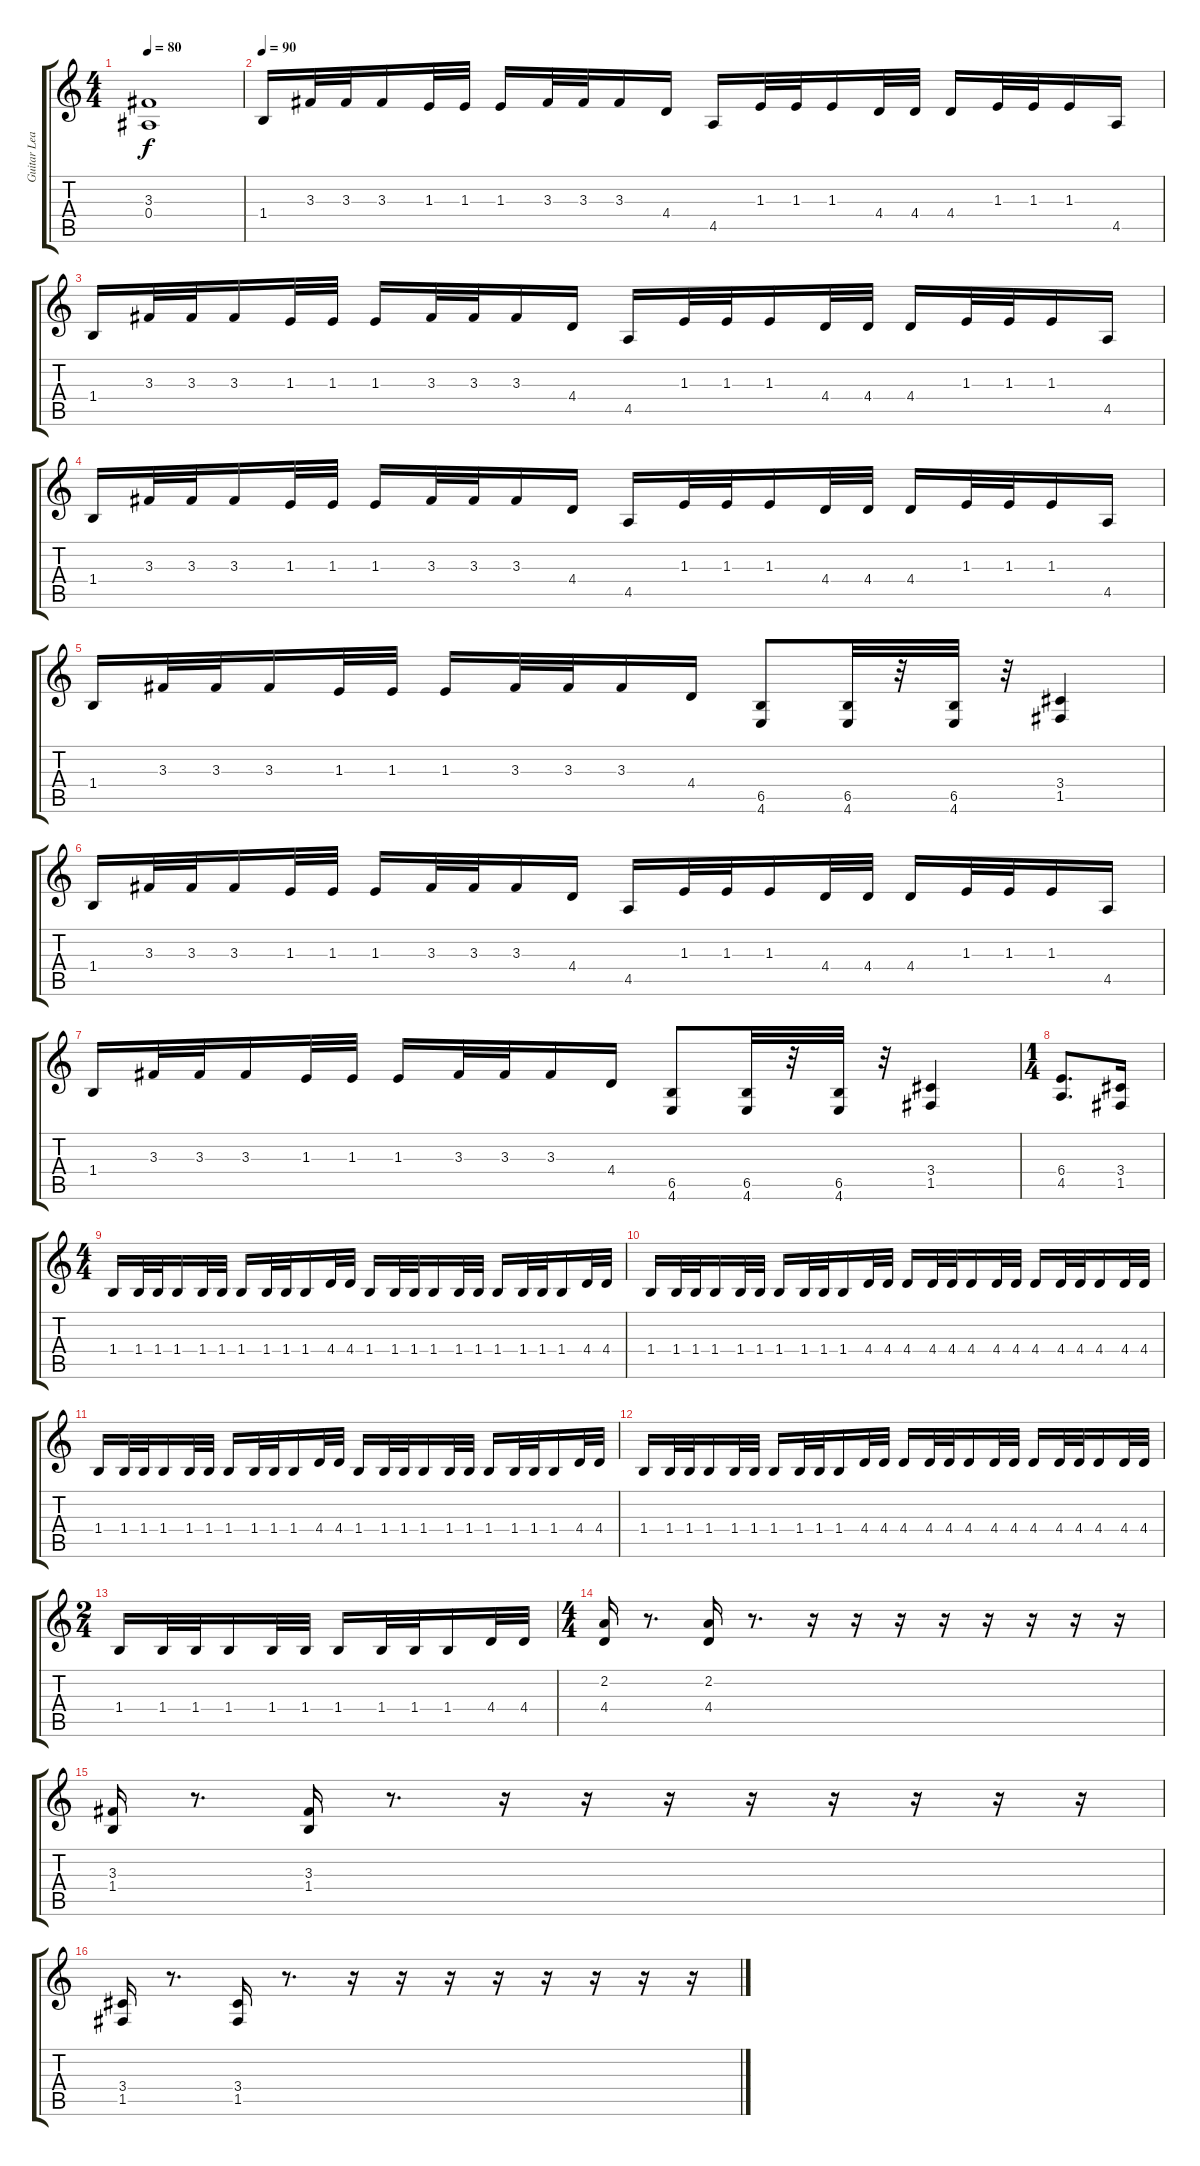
\track ("Guitar Leader" "Guitar Lea") {instrument distortionguitar}
\staff {score tabs}
\tuning (C4 G3 Eb3 Bb2 F2 C2) {hide}
\ts (4 4)
\tempo 80
\clef g2
\ks c
(3.3{t} 0.4{t}).1{dy f} |
\tempo 120
\tempo 90
1.4.16 3.3.32 3.3.32 3.3.16 1.3.32 1.3.32 1.3.16 3.3.32 3.3.32 3.3.16 4.4.16 4.5.16 1.3.32 1.3.32 1.3.16 4.4.32 4.4.32 4.4.16 1.3.32 1.3.32 1.3.16 4.5.16 |
1.4.16 3.3.32 3.3.32 3.3.16 1.3.32 1.3.32 1.3.16 3.3.32 3.3.32 3.3.16 4.4.16 4.5.16 1.3.32 1.3.32 1.3.16 4.4.32 4.4.32 4.4.16 1.3.32 1.3.32 1.3.16 4.5.16 |
1.4.16 3.3.32 3.3.32 3.3.16 1.3.32 1.3.32 1.3.16 3.3.32 3.3.32 3.3.16 4.4.16 4.5.16 1.3.32 1.3.32 1.3.16 4.4.32 4.4.32 4.4.16 1.3.32 1.3.32 1.3.16 4.5.16 |
1.4.16 3.3.32 3.3.32 3.3.16 1.3.32 1.3.32 1.3.16 3.3.32 3.3.32 3.3.16 4.4.16 (6.5 4.6).8 (6.5 4.6).32 r.32 (6.5 4.6).32 r.32 (3.4 1.5).4 |
1.4.16 3.3.32 3.3.32 3.3.16 1.3.32 1.3.32 1.3.16 3.3.32 3.3.32 3.3.16 4.4.16 4.5.16 1.3.32 1.3.32 1.3.16 4.4.32 4.4.32 4.4.16 1.3.32 1.3.32 1.3.16 4.5.16 |
1.4.16 3.3.32 3.3.32 3.3.16 1.3.32 1.3.32 1.3.16 3.3.32 3.3.32 3.3.16 4.4.16 (6.5 4.6).8 (6.5 4.6).32 r.32 (6.5 4.6).32 r.32 (3.4 1.5).4 |
\ts (1 4)
(6.4 4.5).8{d} (3.4 1.5).16 |
\ts (4 4)
1.4.16 1.4.32 1.4.32 1.4.16 1.4.32 1.4.32 1.4.16 1.4.32 1.4.32 1.4.16 4.4.32 4.4.32 1.4.16 1.4.32 1.4.32 1.4.16 1.4.32 1.4.32 1.4.16 1.4.32 1.4.32 1.4.16 4.4.32 4.4.32 |
1.4.16 1.4.32 1.4.32 1.4.16 1.4.32 1.4.32 1.4.16 1.4.32 1.4.32 1.4.16 4.4.32 4.4.32 4.4.16 4.4.32 4.4.32 4.4.16 4.4.32 4.4.32 4.4.16 4.4.32 4.4.32 4.4.16 4.4.32 4.4.32 |
1.4.16 1.4.32 1.4.32 1.4.16 1.4.32 1.4.32 1.4.16 1.4.32 1.4.32 1.4.16 4.4.32 4.4.32 1.4.16 1.4.32 1.4.32 1.4.16 1.4.32 1.4.32 1.4.16 1.4.32 1.4.32 1.4.16 4.4.32 4.4.32 |
1.4.16 1.4.32 1.4.32 1.4.16 1.4.32 1.4.32 1.4.16 1.4.32 1.4.32 1.4.16 4.4.32 4.4.32 4.4.16 4.4.32 4.4.32 4.4.16 4.4.32 4.4.32 4.4.16 4.4.32 4.4.32 4.4.16 4.4.32 4.4.32 |
\ts (2 4)
1.4.16 1.4.32 1.4.32 1.4.16 1.4.32 1.4.32 1.4.16 1.4.32 1.4.32 1.4.16 4.4.32 4.4.32 |
\ts (4 4)
(2.2 4.4).16 r.8{d} (2.2 4.4).16 r.8{d} r.16 r.16 r.16 r.16 r.16 r.16 r.16 r.16 |
(3.3 1.4).16 r.8{d} (3.3 1.4).16 r.8{d} r.16 r.16 r.16 r.16 r.16 r.16 r.16 r.16 |
(3.4 1.5).16 r.8{d} (3.4 1.5).16 r.8{d} r.16 r.16 r.16 r.16 r.16 r.16 r.16 r.16
